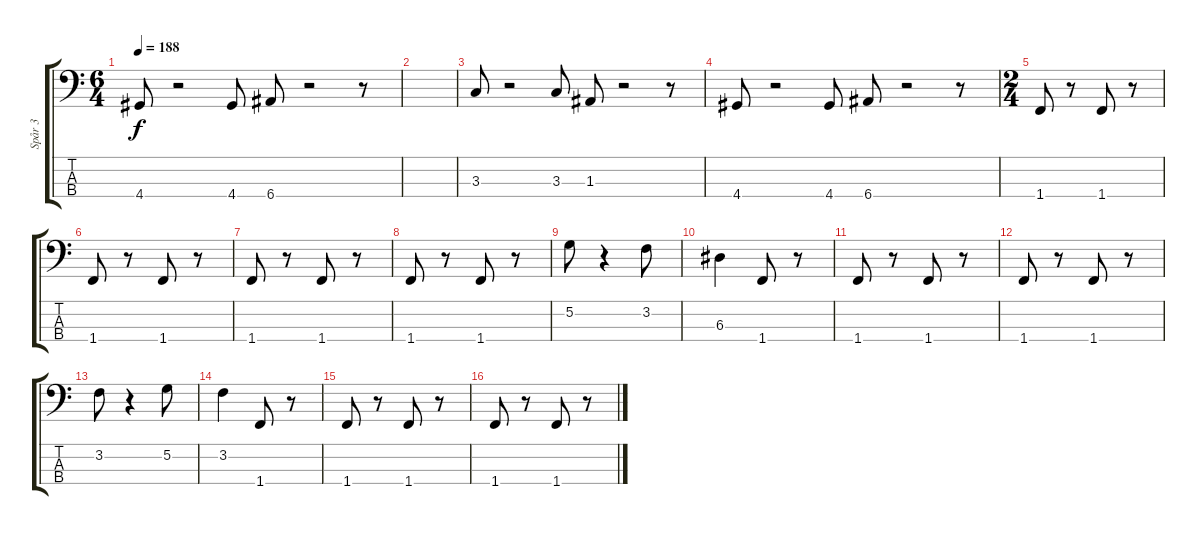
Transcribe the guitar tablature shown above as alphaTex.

\track ("Spår 3" "Spår 3") {instrument electricbassfinger}
\staff {score tabs}
\tuning (G2 D2 A1 E1) {hide}
\ts (6 4)
\tempo 188
\clef f4
\ks c
4.4.8{dy f} r.2 4.4.8 6.4.8 r.2 r.8 |
|
3.3.8 r.2 3.3.8 1.3.8 r.2 r.8 |
4.4.8 r.2 4.4.8 6.4.8 r.2 r.8 |
\ts (2 4)
1.4.8 r.8 1.4.8 r.8 |
1.4.8 r.8 1.4.8 r.8 |
1.4.8 r.8 1.4.8 r.8 |
1.4.8 r.8 1.4.8 r.8 |
5.2.8 r.4 3.2.8 |
6.3.4 1.4.8 r.8 |
1.4.8 r.8 1.4.8 r.8 |
1.4.8 r.8 1.4.8 r.8 |
3.2.8 r.4 5.2.8 |
3.2.4 1.4.8 r.8 |
1.4.8 r.8 1.4.8 r.8 |
1.4.8 r.8 1.4.8 r.8
